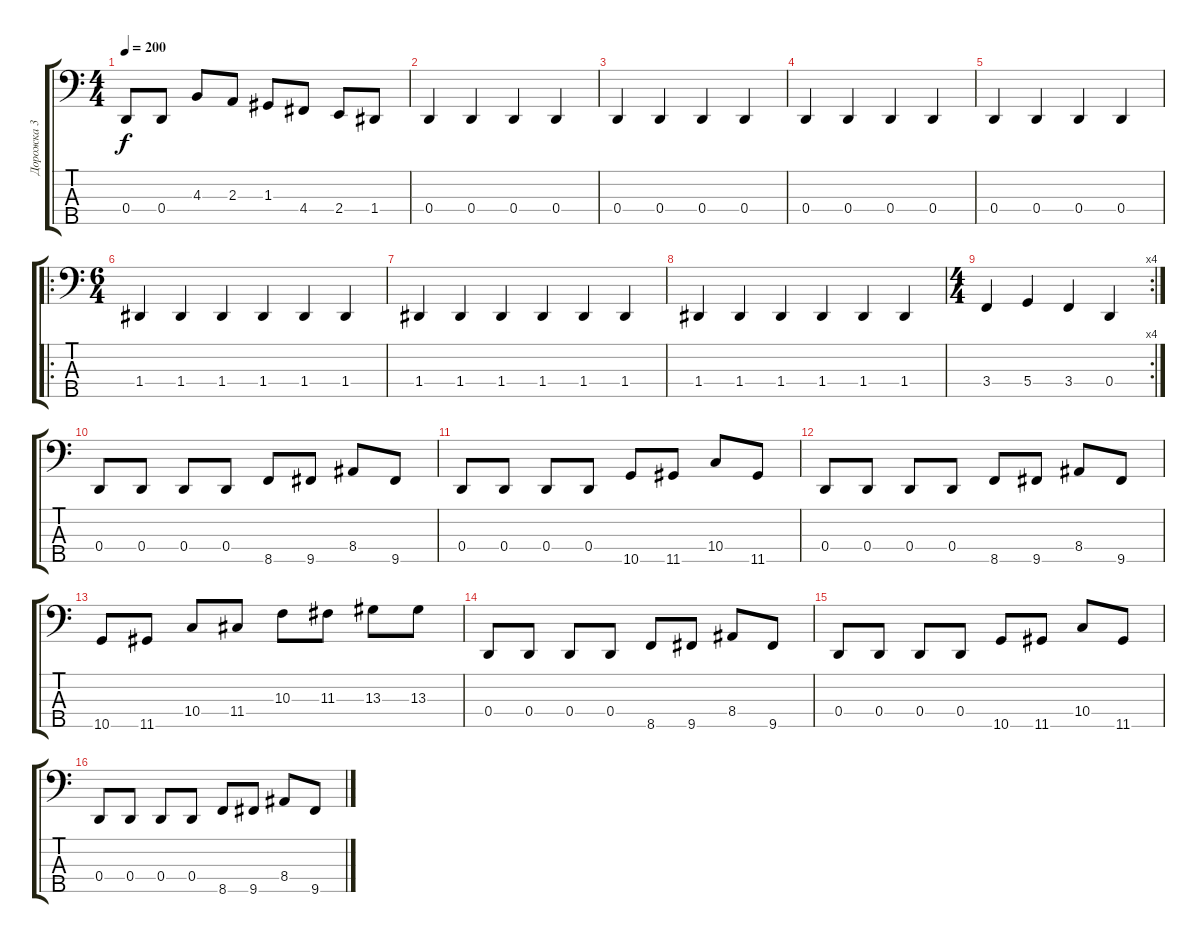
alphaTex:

\track ("Дорожка 3" "Дорожка 3") {instrument electricbasspick}
\staff {score tabs}
\tuning (F2 C2 G1 D1 A0) {hide}
\ts (4 4)
\tempo 200
\clef f4
\ks c
0.4.8{dy f} 0.4.8 4.3.8 2.3.8 1.3.8 4.4.8 2.4.8 1.4.8 |
0.4.4 0.4.4 0.4.4 0.4.4 |
0.4.4 0.4.4 0.4.4 0.4.4 |
0.4.4 0.4.4 0.4.4 0.4.4 |
0.4.4 0.4.4 0.4.4 0.4.4 |
\ro
\ts (6 4)
1.4.4 1.4.4 1.4.4 1.4.4 1.4.4 1.4.4 |
1.4.4 1.4.4 1.4.4 1.4.4 1.4.4 1.4.4 |
1.4.4 1.4.4 1.4.4 1.4.4 1.4.4 1.4.4 |
\rc 4
\ts (4 4)
3.4.4 5.4.4 3.4.4 0.4.4 |
0.4.8 0.4.8 0.4.8 0.4.8 8.5.8 9.5.8 8.4.8 9.5.8 |
0.4.8 0.4.8 0.4.8 0.4.8 10.5.8 11.5.8 10.4.8 11.5.8 |
0.4.8 0.4.8 0.4.8 0.4.8 8.5.8 9.5.8 8.4.8 9.5.8 |
10.5.8 11.5.8 10.4.8 11.4.8 10.3.8 11.3.8 13.3.8 13.3.8 |
0.4.8 0.4.8 0.4.8 0.4.8 8.5.8 9.5.8 8.4.8 9.5.8 |
0.4.8 0.4.8 0.4.8 0.4.8 10.5.8 11.5.8 10.4.8 11.5.8 |
0.4.8 0.4.8 0.4.8 0.4.8 8.5.8 9.5.8 8.4.8 9.5.8
